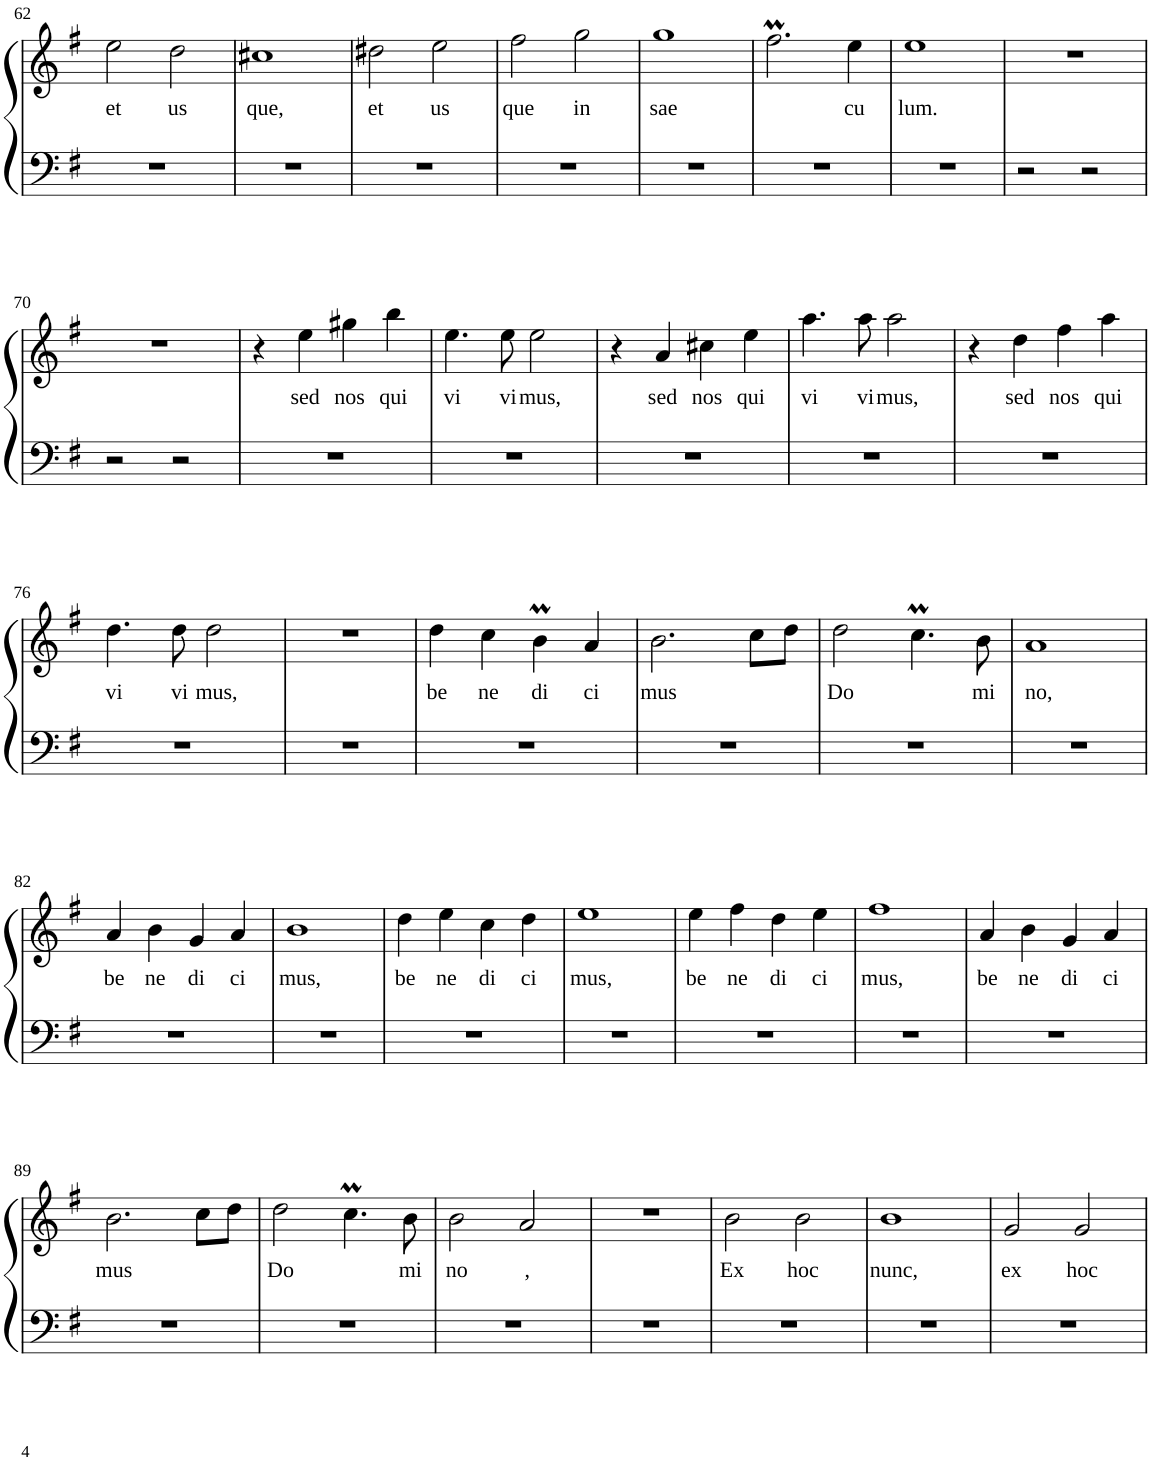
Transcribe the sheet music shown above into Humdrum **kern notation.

**kern	**kern	**text
*part1	*part1	*part1
*staff2	*staff1	*staff1
*I"Piano	*	*
*I'Pno	*	*
!!LO:PB:g=z
*clefF4	*clefG2	*
*k[f#]	*k[f#]	*
*G:	*G:	*
*M2/2	*M2/2	*
*met(c|)	*met(c|)	*
=62	=62	=62
!	!	!LO:LY:b
1r	2ee\	et
!	!	!LO:LY:b
.	2dd\	us
=63	=63	=63
!	!	!LO:LY:b
1r	1cc#X	que,
=64	=64	=64
!	!	!LO:LY:b
1r	2dd#X\	et
!	!	!LO:LY:b
.	2ee\	us
=65	=65	=65
!	!	!LO:LY:b
1r	2ff#\	que
!	!	!LO:LY:b
.	2gg\	in
=66	=66	=66
!	!	!LO:LY:b
1r	1gg	sae
=67	=67	=67
1r	2.ff#m\	.
!	!	!LO:LY:b
.	4ee\	cu
=68	=68	=68
!	!	!LO:LY:b
1r	1ee	lum.
=69	=69	=69
2r	1r	.
2r	.	.
!!LO:LB:g=z
=70	=70	=70
2r	1r	.
2r	.	.
=71	=71	=71
1r	4r	.
!	!	!LO:LY:b
.	4ee\	sed
!	!	!LO:LY:b
.	4gg#X\	nos
!	!	!LO:LY:b
.	4bb\	qui
=72	=72	=72
!	!	!LO:LY:b
1r	4.ee\	vi
!	!	!LO:LY:b
.	8ee\	vi
!	!	!LO:LY:b
.	2ee\	mus,
=73	=73	=73
1r	4r	.
!	!	!LO:LY:b
.	4a/	sed
!	!	!LO:LY:b
.	4cc#X\	nos
!	!	!LO:LY:b
.	4ee\	qui
=74	=74	=74
!	!	!LO:LY:b
1r	4.aa\	vi
!	!	!LO:LY:b
.	8aa\	vi
!	!	!LO:LY:b
.	2aa\	mus,
=75	=75	=75
1r	4r	.
!	!	!LO:LY:b
.	4dd\	sed
!	!	!LO:LY:b
.	4ff#\	nos
!	!	!LO:LY:b
.	4aa\	qui
!!LO:LB:g=z
=76	=76	=76
!	!	!LO:LY:b
1r	4.dd\	vi
!	!	!LO:LY:b
.	8dd\	vi
!	!	!LO:LY:b
.	2dd\	mus,
=77	=77	=77
1r	1r	.
=78	=78	=78
!	!	!LO:LY:b
1r	4dd\	be
!	!	!LO:LY:b
.	4cc\	ne
!	!	!LO:LY:b
.	4bm\	di
!	!	!LO:LY:b
.	4a/	ci
=79	=79	=79
!	!	!LO:LY:b
1r	2.b\	mus
.	8cc\L	.
.	8dd\J	.
=80	=80	=80
!	!	!LO:LY:b
1r	2dd\	Do
.	4.ccM\	.
!	!	!LO:LY:b
.	8b\	mi
=81	=81	=81
!	!	!LO:LY:b
1r	1a	no,
!!LO:LB:g=z
=82	=82	=82
!	!	!LO:LY:b
1r	4a/	be
!	!	!LO:LY:b
.	4b\	ne
!	!	!LO:LY:b
.	4g/	di
!	!	!LO:LY:b
.	4a/	ci
=83	=83	=83
!	!	!LO:LY:b
1r	1b	mus,
=84	=84	=84
!	!	!LO:LY:b
1r	4dd\	be
!	!	!LO:LY:b
.	4ee\	ne
!	!	!LO:LY:b
.	4cc\	di
!	!	!LO:LY:b
.	4dd\	ci
=85	=85	=85
!	!	!LO:LY:b
1r	1ee	mus,
=86	=86	=86
!	!	!LO:LY:b
1r	4ee\	be
!	!	!LO:LY:b
.	4ff#\	ne
!	!	!LO:LY:b
.	4dd\	di
!	!	!LO:LY:b
.	4ee\	ci
=87	=87	=87
!	!	!LO:LY:b
1r	1ff#	mus,
=88	=88	=88
!	!	!LO:LY:b
1r	4a/	be
!	!	!LO:LY:b
.	4b\	ne
!	!	!LO:LY:b
.	4g/	di
!	!	!LO:LY:b
.	4a/	ci
!!LO:LB:g=z
=89	=89	=89
!	!	!LO:LY:b
1r	2.b\	mus
.	8cc\L	.
.	8dd\J	.
=90	=90	=90
!	!	!LO:LY:b
1r	2dd\	Do
.	4.ccM\	.
!	!	!LO:LY:b
.	8b\	mi
=91	=91	=91
!	!	!LO:LY:b
1r	2b\	no
!	!	!LO:LY:b
.	2a/	,
=92	=92	=92
1r	1r	.
=93	=93	=93
!	!	!LO:LY:b
1r	2b\	Ex
!	!	!LO:LY:b
.	2b\	hoc
=94	=94	=94
!	!	!LO:LY:b
1r	1b	nunc,
=95	=95	=95
!	!	!LO:LY:b
1r	2g/	ex
!	!	!LO:LY:b
.	2g/	hoc
=	=	=
*-	*-	*-
